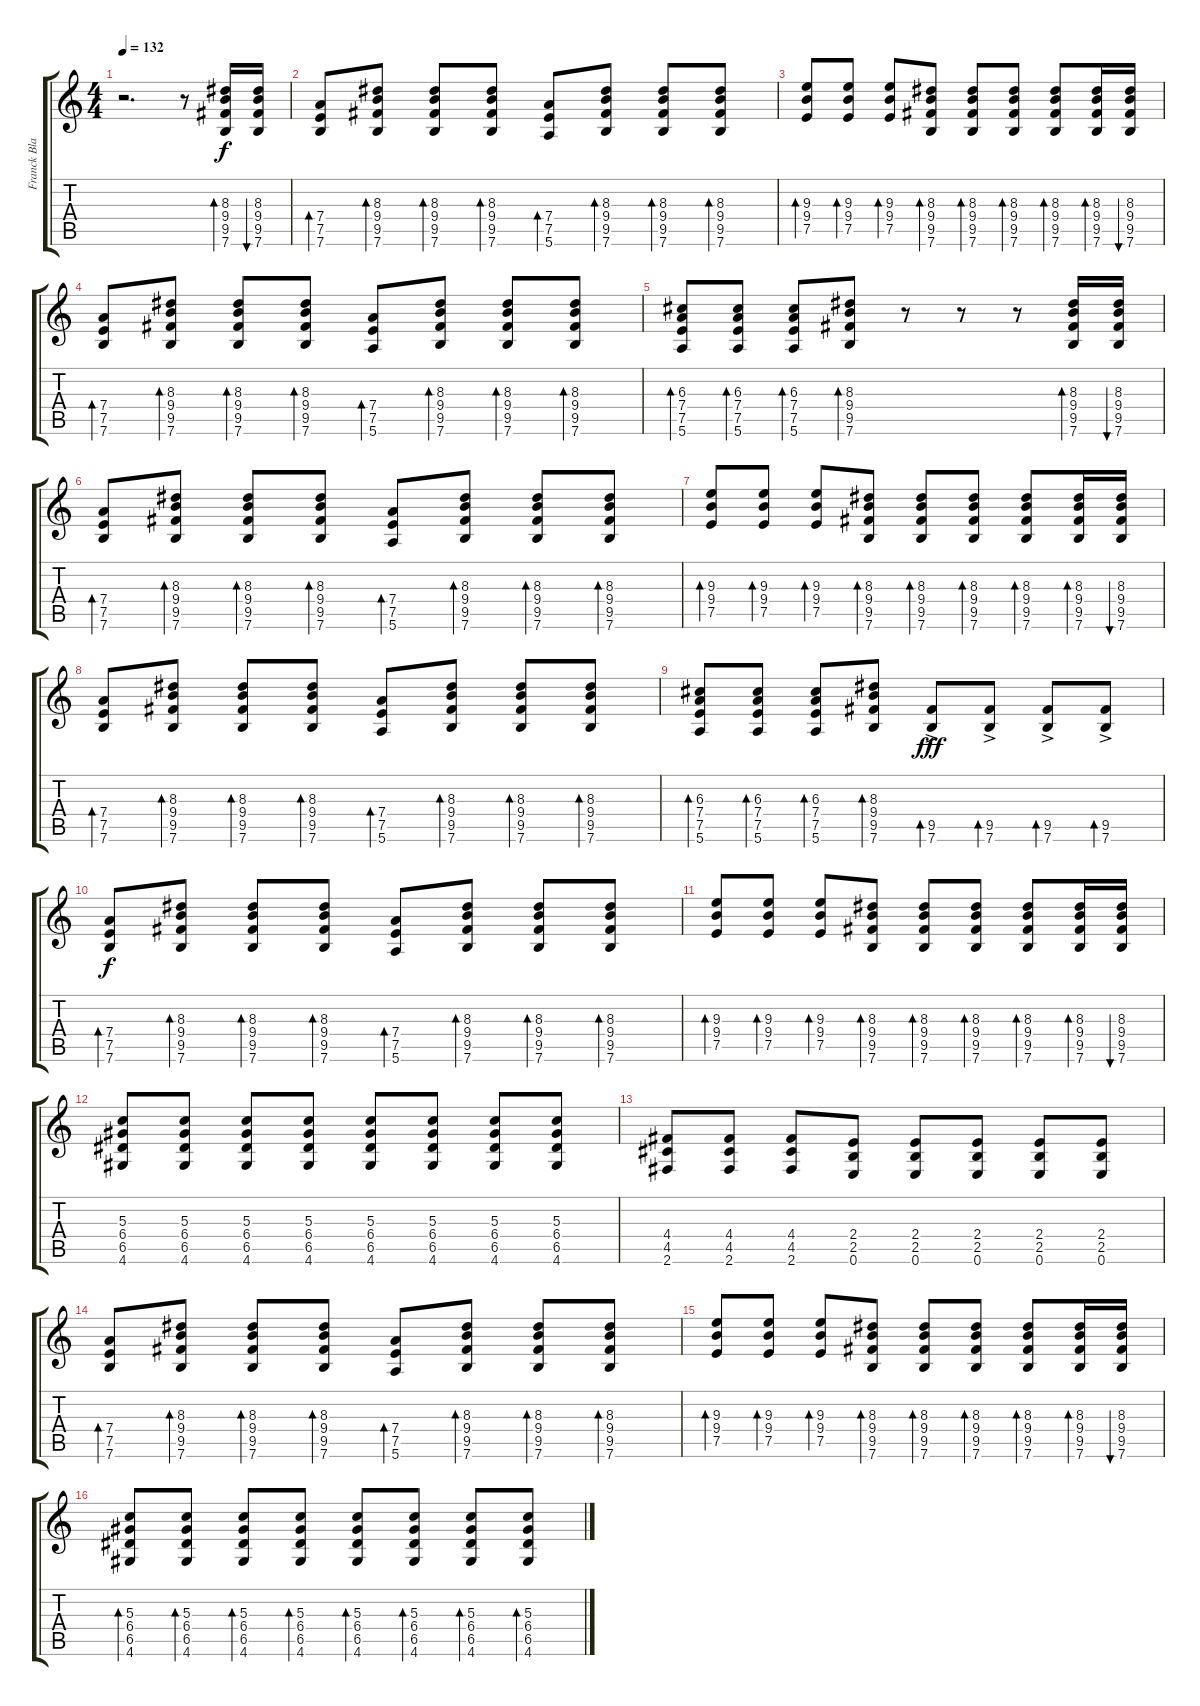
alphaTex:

\track ("Franck Black" "Franck Bla") {instrument distortionguitar}
\staff {score tabs}
\tuning (E4 B3 G3 D3 A2 E2) {hide}
\ts (4 4)
\tempo 132
\clef g2
\ks c
r.2{d dy f instrument distortionguitar} r.8 (8.3 9.4 9.5 7.6).16{bd 30} (8.3 9.4 9.5 7.6).16{bu 30} |
(7.4 7.5 7.6).8{bd 30} (8.3 9.4 9.5 7.6).8{bd 30} (8.3 9.4 9.5 7.6).8{bd 30} (8.3 9.4 9.5 7.6).8{bd 30} (7.4 7.5 5.6).8{bd 30} (8.3 9.4 9.5 7.6).8{bd 30} (8.3 9.4 9.5 7.6).8{bd 30} (8.3 9.4 9.5 7.6).8{bd 30} |
(9.3 9.4 7.5).8{bd 30} (9.3 9.4 7.5).8{bd 30} (9.3 9.4 7.5).8{bd 30} (8.3 9.4 9.5 7.6).8{bd 30} (8.3 9.4 9.5 7.6).8{bd 30} (8.3 9.4 9.5 7.6).8{bd 30} (8.3 9.4 9.5 7.6).8{bd 30} (8.3 9.4 9.5 7.6).16{bd 30} (8.3 9.4 9.5 7.6).16{bu 30} |
(7.4 7.5 7.6).8{bd 30} (8.3 9.4 9.5 7.6).8{bd 30} (8.3 9.4 9.5 7.6).8{bd 30} (8.3 9.4 9.5 7.6).8{bd 30} (7.4 7.5 5.6).8{bd 30} (8.3 9.4 9.5 7.6).8{bd 30} (8.3 9.4 9.5 7.6).8{bd 30} (8.3 9.4 9.5 7.6).8{bd 30} |
(6.3 7.4 7.5 5.6).8{bd 30} (6.3 7.4 7.5 5.6).8{bd 30} (6.3 7.4 7.5 5.6).8{bd 30} (8.3 9.4 9.5 7.6).8{bd 30} r.8 r.8 r.8 (8.3 9.4 9.5 7.6).16{bd 30} (8.3 9.4 9.5 7.6).16{bu 30} |
(7.4 7.5 7.6).8{bd 30} (8.3 9.4 9.5 7.6).8{bd 30} (8.3 9.4 9.5 7.6).8{bd 30} (8.3 9.4 9.5 7.6).8{bd 30} (7.4 7.5 5.6).8{bd 30} (8.3 9.4 9.5 7.6).8{bd 30} (8.3 9.4 9.5 7.6).8{bd 30} (8.3 9.4 9.5 7.6).8{bd 30} |
(9.3 9.4 7.5).8{bd 30} (9.3 9.4 7.5).8{bd 30} (9.3 9.4 7.5).8{bd 30} (8.3 9.4 9.5 7.6).8{bd 30} (8.3 9.4 9.5 7.6).8{bd 30} (8.3 9.4 9.5 7.6).8{bd 30} (8.3 9.4 9.5 7.6).8{bd 30} (8.3 9.4 9.5 7.6).16{bd 30} (8.3 9.4 9.5 7.6).16{bu 30} |
(7.4 7.5 7.6).8{bd 30} (8.3 9.4 9.5 7.6).8{bd 30} (8.3 9.4 9.5 7.6).8{bd 30} (8.3 9.4 9.5 7.6).8{bd 30} (7.4 7.5 5.6).8{bd 30} (8.3 9.4 9.5 7.6).8{bd 30} (8.3 9.4 9.5 7.6).8{bd 30} (8.3 9.4 9.5 7.6).8{bd 30} |
(6.3 7.4 7.5 5.6).8{bd 30} (6.3 7.4 7.5 5.6).8{bd 30} (6.3 7.4 7.5 5.6).8{bd 30} (8.3 9.4 9.5 7.6).8{bd 30} (9.5{ac} 7.6{ac}).8{bd 30 dy fff instrument electricguitarmuted} (9.5{ac} 7.6{ac}).8{bd 30} (9.5{ac} 7.6{ac}).8{bd 30} (9.5{ac} 7.6{ac}).8{bd 30} |
\section ("" "")
(7.4 7.5 7.6).8{bd 30 dy f instrument distortionguitar} (8.3 9.4 9.5 7.6).8{bd 30} (8.3 9.4 9.5 7.6).8{bd 30} (8.3 9.4 9.5 7.6).8{bd 30} (7.4 7.5 5.6).8{bd 30} (8.3 9.4 9.5 7.6).8{bd 30} (8.3 9.4 9.5 7.6).8{bd 30} (8.3 9.4 9.5 7.6).8{bd 30} |
(9.3 9.4 7.5).8{bd 30} (9.3 9.4 7.5).8{bd 30} (9.3 9.4 7.5).8{bd 30} (8.3 9.4 9.5 7.6).8{bd 30} (8.3 9.4 9.5 7.6).8{bd 30} (8.3 9.4 9.5 7.6).8{bd 30} (8.3 9.4 9.5 7.6).8{bd 30} (8.3 9.4 9.5 7.6).16{bd 30} (8.3 9.4 9.5 7.6).16{bu 30} |
(5.3 6.4 6.5 4.6).8 (5.3 6.4 6.5 4.6).8 (5.3 6.4 6.5 4.6).8 (5.3 6.4 6.5 4.6).8 (5.3 6.4 6.5 4.6).8 (5.3 6.4 6.5 4.6).8 (5.3 6.4 6.5 4.6).8 (5.3 6.4 6.5 4.6).8 |
(4.4 4.5 2.6).8 (4.4 4.5 2.6).8 (4.4 4.5 2.6).8 (2.4 2.5 0.6).8 (2.4 2.5 0.6).8 (2.4 2.5 0.6).8 (2.4 2.5 0.6).8 (2.4 2.5 0.6).8 |
(7.4 7.5 7.6).8{bd 30 instrument distortionguitar} (8.3 9.4 9.5 7.6).8{bd 30} (8.3 9.4 9.5 7.6).8{bd 30} (8.3 9.4 9.5 7.6).8{bd 30} (7.4 7.5 5.6).8{bd 30} (8.3 9.4 9.5 7.6).8{bd 30} (8.3 9.4 9.5 7.6).8{bd 30} (8.3 9.4 9.5 7.6).8{bd 30} |
(9.3 9.4 7.5).8{bd 30} (9.3 9.4 7.5).8{bd 30} (9.3 9.4 7.5).8{bd 30} (8.3 9.4 9.5 7.6).8{bd 30} (8.3 9.4 9.5 7.6).8{bd 30} (8.3 9.4 9.5 7.6).8{bd 30} (8.3 9.4 9.5 7.6).8{bd 30} (8.3 9.4 9.5 7.6).16{bd 30} (8.3 9.4 9.5 7.6).16{bu 30} |
(5.3 6.4 6.5 4.6).8{bd 30} (5.3 6.4 6.5 4.6).8{bd 30} (5.3 6.4 6.5 4.6).8{bd 30} (5.3 6.4 6.5 4.6).8{bd 30} (5.3 6.4 6.5 4.6).8{bd 30} (5.3 6.4 6.5 4.6).8{bd 30} (5.3 6.4 6.5 4.6).8{bd 30} (5.3 6.4 6.5 4.6).8{bd 30}
